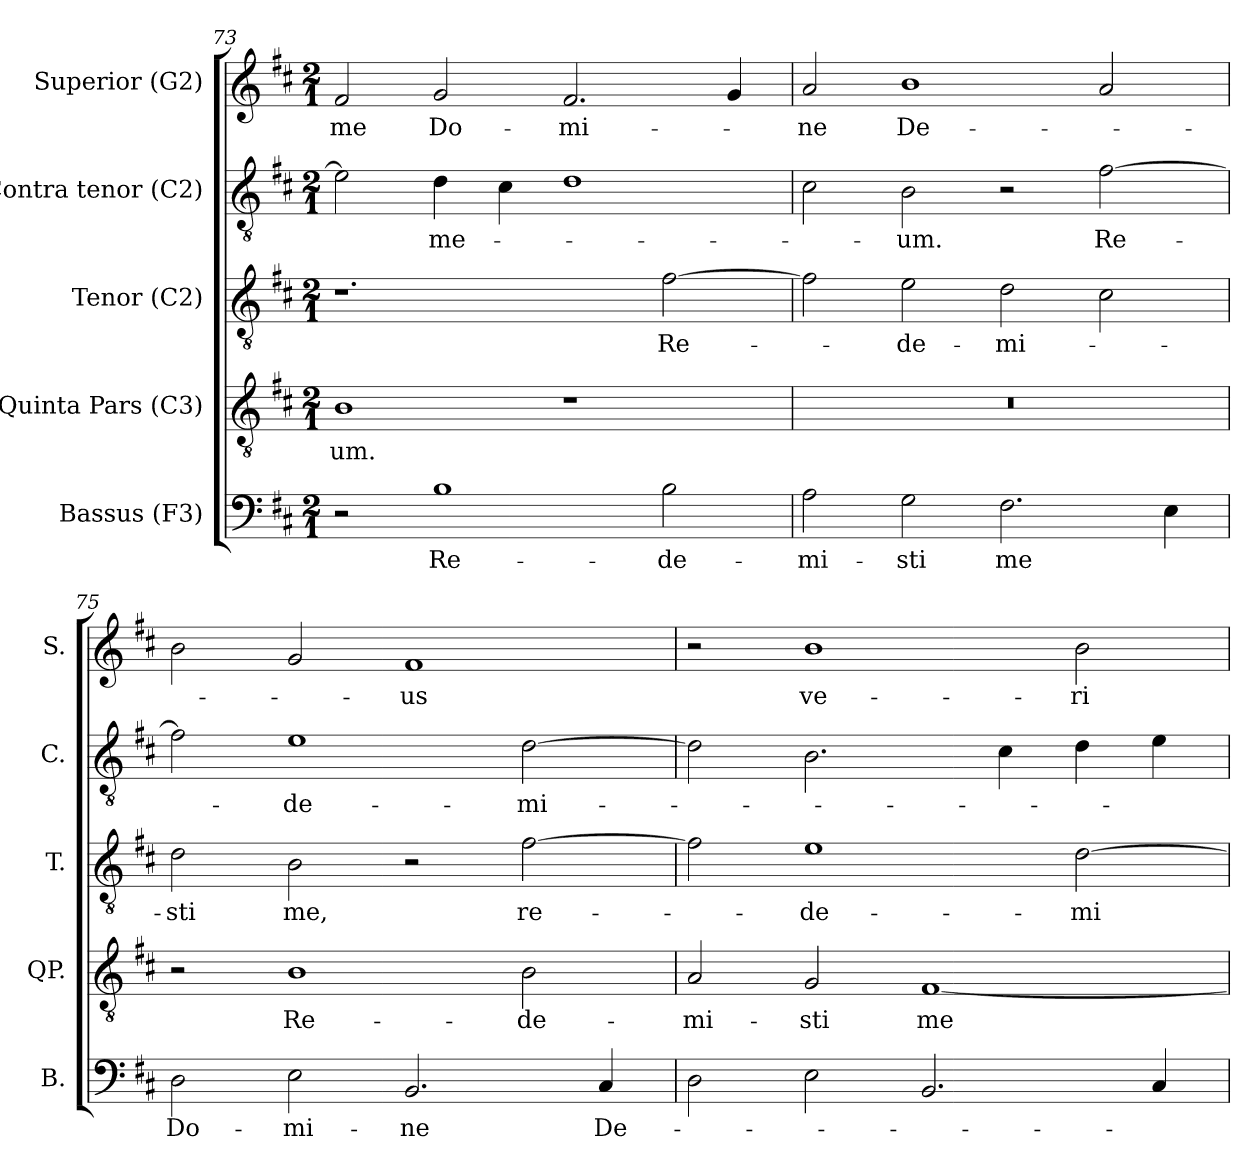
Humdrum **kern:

**kern	**text	**kern	**text	**kern	**text	**kern	**text	**kern	**text
*part5	*part5	*part4	*part4	*part3	*part3	*part2	*part2	*part1	*part1
*staff5	*staff5	*staff4	*staff4	*staff3	*staff3	*staff2	*staff2	*staff1	*staff1
*I"Bassus (F3)	*	*I"Quinta Pars (C3)	*	*I"Tenor (C2)	*	*I"Contra tenor (C2)	*	*I"Superior (G2)	*
*I'B.	*	*I'QP.	*	*I'T.	*	*I'C.	*	*I'S.	*
!!LO:PB:g=z
*clefF4	*	*clefGv2	*	*clefGv2	*	*clefGv2	*	*clefG2	*
*	*	*ITrd7c12	*	*ITrd7c12	*	*ITrd7c12	*	*	*
*k[f#c#]	*	*k[f#c#]	*	*k[f#c#]	*	*k[f#c#]	*	*k[f#c#]	*
*D:	*	*D:	*	*D:	*	*D:	*	*D:	*
*M2/1	*	*M2/1	*	*M2/1	*	*M2/1	*	*M2/1	*
=73	=73	=73	=73	=73	=73	=73	=73	=73	=73
!	!	!	!LO:LY:b:color=#000000	!	!	!	!	!	!
!	!	!	!	!	!	!	!	!	!LO:LY:b:color=#000000
2r	.	1BBi	-um.	1.r	.	2Ei\]	.	2f#i/	-me
!	!LO:LY:b:color=#000000	!	!	!	!	!	!	!	!
!	!	!	!	!	!	!	!LO:LY:b:color=#000000	!	!
!	!	!	!	!	!	!	!	!	!LO:LY:b:color=#000000
1Bi	Re-	.	.	.	.	4Di\	me-	2gi/	Do-
.	.	.	.	.	.	4C#i\	.	.	.
!	!	!	!	!	!	!	!	!	!LO:LY:b:color=#000000
.	.	1r	.	.	.	1Di	.	2.f#i/	-mi-
!	!LO:LY:b:color=#000000	!	!	!	!	!	!	!	!
!	!	!	!	!	!LO:LY:b:color=#000000	!	!	!	!
2Bi\	-de-	.	.	[2F#i\	Re-	.	.	.	.
.	.	.	.	.	.	.	.	4gi/	.
=74	=74	=74	=74	=74	=74	=74	=74	=74	=74
!	!LO:LY:b:color=#000000	!LO:N:vis=1	!	!	!	!	!	!	!
!	!	!	!	!	!	!	!	!	!LO:LY:b:color=#000000
2Ai\	-mi-	0r	.	2F#i\]	.	2C#i\	.	2ai/	-ne
!	!LO:LY:b:color=#000000	!	!	!	!	!	!	!	!
!	!	!	!	!	!LO:LY:b:color=#000000	!	!	!	!
!	!	!	!	!	!	!	!LO:LY:b:color=#000000	!	!
!	!	!	!	!	!	!	!	!	!LO:LY:b:color=#000000
2Gi\	-sti	.	.	2Ei\	-de-	2BBi\	-um.	1bi	De-
!	!LO:LY:b:color=#000000	!	!	!	!	!	!	!	!
!	!	!	!	!	!LO:LY:b:color=#000000	!	!	!	!
2.F#i\	me	.	.	2Di\	-mi-	2r	.	.	.
!	!	!	!	!	!	!	!LO:LY:b:color=#000000	!	!
.	.	.	.	2C#i\	.	[2F#i\	Re-	2ai/	.
4Ei\	.	.	.	.	.	.	.	.	.
=75	=75	=75	=75	=75	=75	=75	=75	=75	=75
!	!LO:LY:b:color=#000000	!	!	!	!	!	!	!	!
!	!	!	!	!	!LO:LY:b:color=#000000	!	!	!	!
2Di\	Do-	2r	.	2Di\	-sti	2F#i\]	.	2bi\	.
!	!LO:LY:b:color=#000000	!	!	!	!	!	!	!	!
!	!	!	!LO:LY:b:color=#000000	!	!	!	!	!	!
!	!	!	!	!	!LO:LY:b:color=#000000	!	!	!	!
!	!	!	!	!	!	!	!LO:LY:b:color=#000000	!	!
2Ei\	-mi-	1BBi	Re-	2BBi\	me,	1Ei	-de-	2gi/	.
!	!LO:LY:b:color=#000000	!	!	!	!	!	!	!	!
!	!	!	!	!	!	!	!	!	!LO:LY:b:color=#000000
2.BBi/	-ne	.	.	2r	.	.	.	1f#i	-us
!	!	!	!LO:LY:b:color=#000000	!	!	!	!	!	!
!	!	!	!	!	!LO:LY:b:color=#000000	!	!	!	!
!	!	!	!	!	!	!	!LO:LY:b:color=#000000	!	!
.	.	2BBi\	-de-	[2F#i\	re-	[2Di\	-mi-	.	.
!	!LO:LY:b:color=#000000	!	!	!	!	!	!	!	!
4C#i/	De-	.	.	.	.	.	.	.	.
=76	=76	=76	=76	=76	=76	=76	=76	=76	=76
!	!	!	!LO:LY:b:color=#000000	!	!	!	!	!	!
2Di\	.	2AAi/	-mi-	2F#i\]	.	2Di\]	.	2r	.
!	!	!	!LO:LY:b:color=#000000	!	!	!	!	!	!
!	!	!	!	!	!LO:LY:b:color=#000000	!	!	!	!
!	!	!	!	!	!	!	!	!	!LO:LY:b:color=#000000
2Ei\	.	2GGi/	-sti	1Ei	-de-	2.BBi\	.	1bi	ve-
!	!	!	!LO:LY:b:color=#000000	!	!	!	!	!	!
2.BBi/	.	[1FF#i	me	.	.	.	.	.	.
.	.	.	.	.	.	4C#i\	.	.	.
!	!	!	!	!	!LO:LY:b:color=#000000	!	!	!	!
!	!	!	!	!	!	!	!	!	!LO:LY:b:color=#000000
.	.	.	.	[2Di\	-mi-	4Di\	.	2bi\	-ri-
4C#i/	.	.	.	.	.	4Ei\	.	.	.
=	=	=	=	=	=	=	=	=	=
*-	*-	*-	*-	*-	*-	*-	*-	*-	*-
